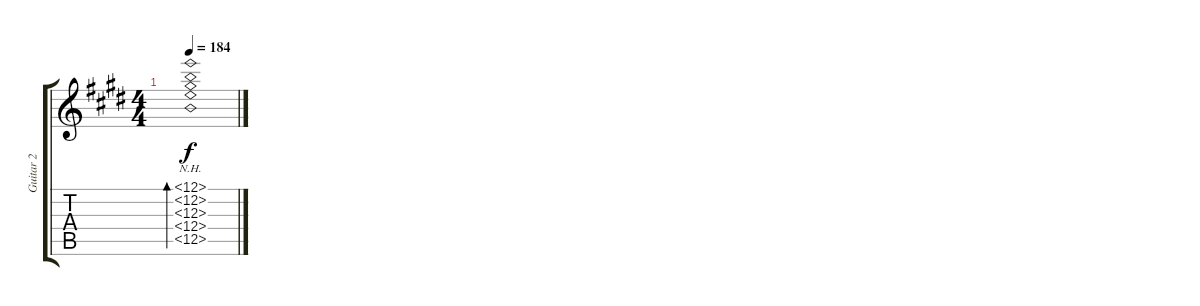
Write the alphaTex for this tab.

\track ("Guitar 2" "Guitar 2") {instrument acousticguitarsteel}
\staff {score tabs}
\tuning (E4 B3 Ab3 E3 B2 E2) {hide}
\ts (4 4)
\tempo 184
\clef g2
\ks c#minor
(12.1{nh t} 12.2{nh t} 12.3{nh t} 12.4{nh t} 12.5{nh t}).1{bd 30 dy f}
